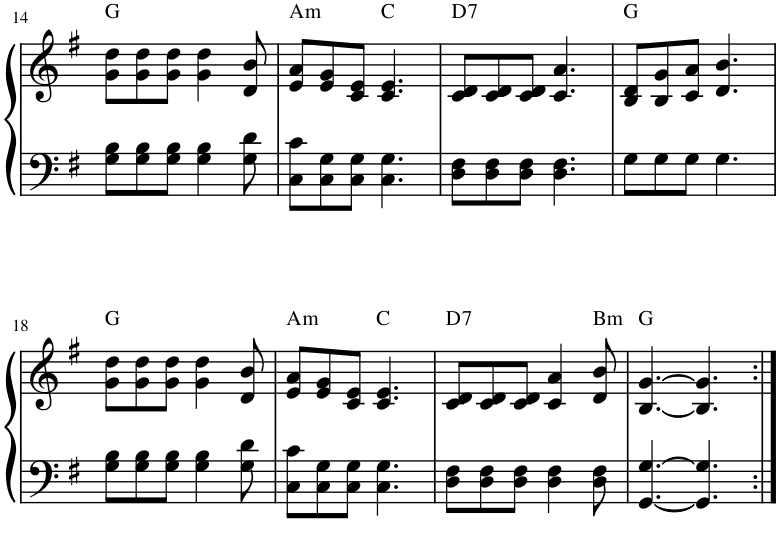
**kern	**kern	**harte
*part1	*part1	*part1
*staff2	*staff1	*
*I"Piano	*	*
*I'Pno.	*	*
!!LO:PB:g=z
*clefF4	*clefG2	*
*k[f#]	*k[f#]	*
*M6/8	*M6/8	*
=14	=14	=14
8G\ 8B\L	8g\ 8dd\L	G:maj
8G\ 8B\	8g\ 8dd\	.
8G\ 8B\J	8g\ 8dd\J	.
4G\ 4B\	4g\ 4dd\	.
8G\ 8d\	8d/ 8b/	.
=15	=15	=15
!	!	!LO:H:kt=m
8C\ 8c\L	8e/ 8a/L	A:min
8C\ 8G\	8e/ 8g/	.
8C\ 8G\J	8c/ 8e/J	.
4.C\ 4.G\	4.c/ 4.e/	C:maj
=16	=16	=16
!	!	!LO:H:kt=7
8D\ 8F#\L	8c/ 8d/L	D:7
8D\ 8F#\	8c/ 8d/	.
8D\ 8F#\J	8c/ 8d/J	.
4.D\ 4.F#\	4.c/ 4.a/	.
=17	=17	=17
8G\L	8B/ 8d/L	G:maj
8G\	8B/ 8g/	.
8G\J	8c/ 8a/J	.
4.G\	4.d/ 4.b/	.
!!LO:LB:g=z
=18	=18	=18
8G\ 8B\L	8g\ 8dd\L	G:maj
8G\ 8B\	8g\ 8dd\	.
8G\ 8B\J	8g\ 8dd\J	.
4G\ 4B\	4g\ 4dd\	.
8G\ 8d\	8d/ 8b/	.
=19	=19	=19
!	!	!LO:H:kt=m
8C\ 8c\L	8e/ 8a/L	A:min
8C\ 8G\	8e/ 8g/	.
8C\ 8G\J	8c/ 8e/J	.
4.C\ 4.G\	4.c/ 4.e/	C:maj
=20	=20	=20
!	!	!LO:H:kt=7
8D\ 8F#\L	8c/ 8d/L	D:7
8D\ 8F#\	8c/ 8d/	.
8D\ 8F#\J	8c/ 8d/J	.
4D\ 4F#\	4c/ 4a/	.
!	!	!LO:H:kt=m
8D\ 8F#\	8d/ 8b/	B:min
=21	=21	=21
[4.GG/ [4.G/	[4.B/ [4.g/	G:maj
4.GG/] 4.G/]	4.B/] 4.g/]	.
=:|!	=:|!	=:|!
*-	*-	*-
